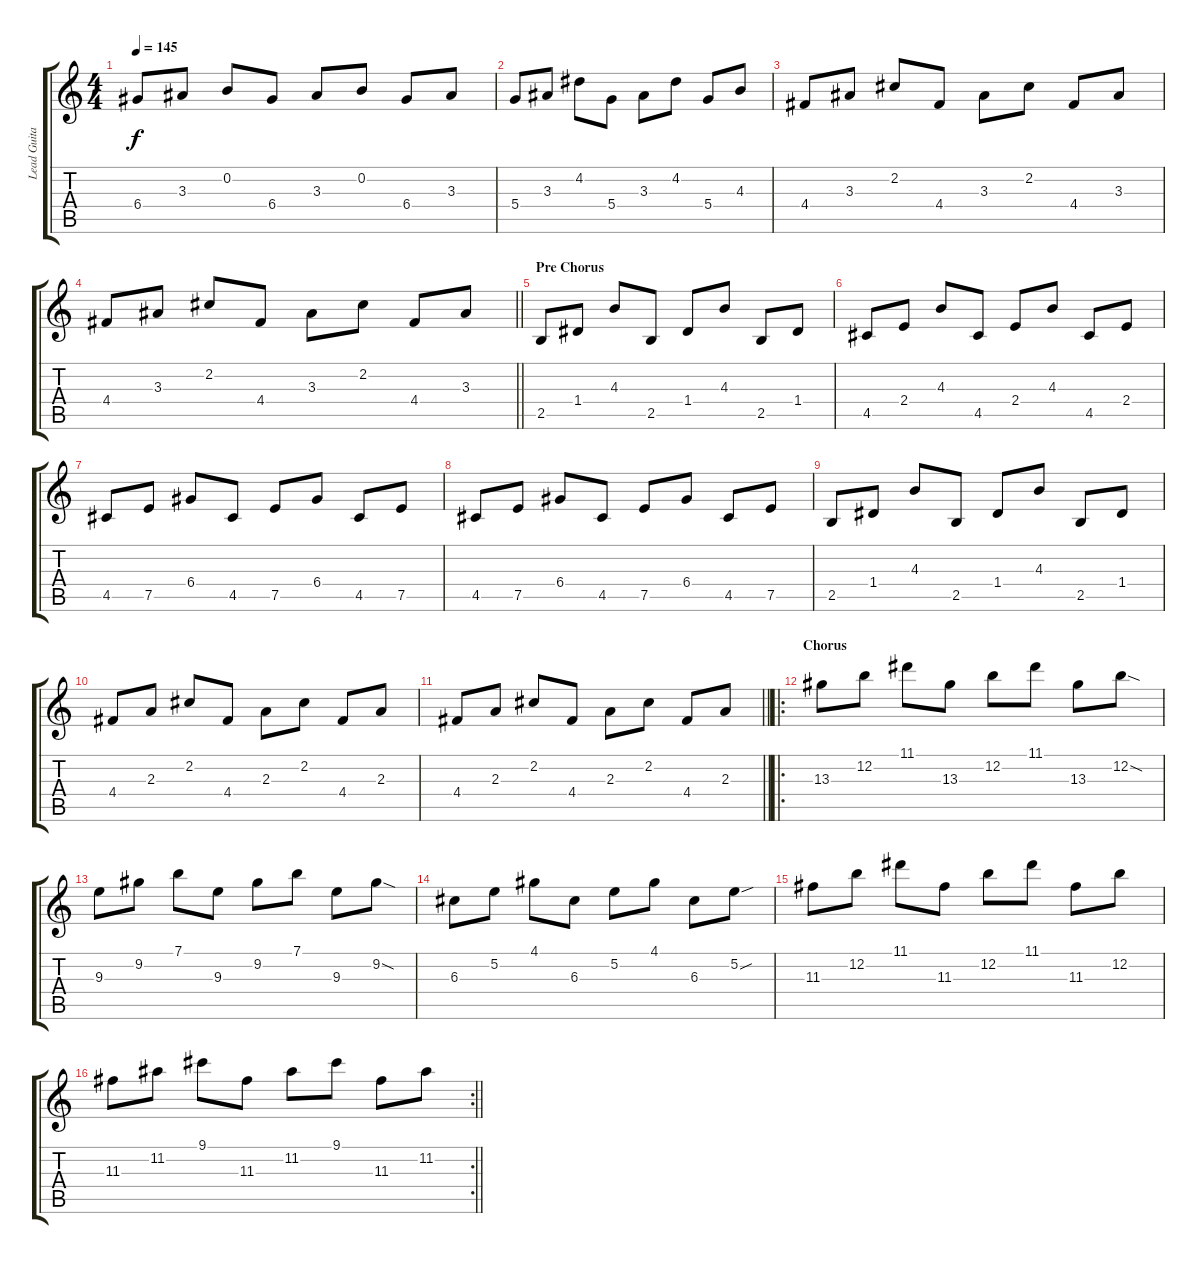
\track ("Lead Guitar" "Lead Guita") {instrument overdrivenguitar}
\staff {score tabs}
\tuning (E4 B3 G3 D3 A2 E2) {hide}
\ts (4 4)
\tempo 145
\clef g2
\ks c
6.4.8{dy f} 3.3.8 0.2.8 6.4.8 3.3.8 0.2.8 6.4.8 3.3.8 |
5.4.8 3.3.8 4.2.8 5.4.8 3.3.8 4.2.8 5.4.8 4.3.8 |
4.4.8 3.3.8 2.2.8 4.4.8 3.3.8 2.2.8 4.4.8 3.3.8 |
\barLineRight lightlight
4.4.8 3.3.8 2.2.8 4.4.8 3.3.8 2.2.8 4.4.8 3.3.8 |
\section ("" "Pre Chorus")
2.5.8 1.4.8 4.3.8 2.5.8 1.4.8 4.3.8 2.5.8 1.4.8 |
4.5.8 2.4.8 4.3.8 4.5.8 2.4.8 4.3.8 4.5.8 2.4.8 |
4.5.8 7.5.8 6.4.8 4.5.8 7.5.8 6.4.8 4.5.8 7.5.8 |
4.5.8 7.5.8 6.4.8 4.5.8 7.5.8 6.4.8 4.5.8 7.5.8 |
2.5.8 1.4.8 4.3.8 2.5.8 1.4.8 4.3.8 2.5.8 1.4.8 |
4.4.8 2.3.8 2.2.8 4.4.8 2.3.8 2.2.8 4.4.8 2.3.8 |
\barLineRight lightlight
4.4.8 2.3.8 2.2.8 4.4.8 2.3.8 2.2.8 4.4.8 2.3.8 |
\ro
\section ("" "Chorus")
13.3.8 12.2.8 11.1.8 13.3.8 12.2.8 11.1.8 13.3.8 12.2{sod}.8 |
9.3.8 9.2.8 7.1.8 9.3.8 9.2.8 7.1.8 9.3.8 9.2{sod}.8 |
6.3.8 5.2.8 4.1.8 6.3.8 5.2.8 4.1.8 6.3.8 5.2{sou}.8 |
11.3.8 12.2.8 11.1.8 11.3.8 12.2.8 11.1.8 11.3.8 12.2.8 |
\rc 2
\barLineRight lightlight
11.3.8 11.2.8 9.1.8 11.3.8 11.2.8 9.1.8 11.3.8 11.2.8
